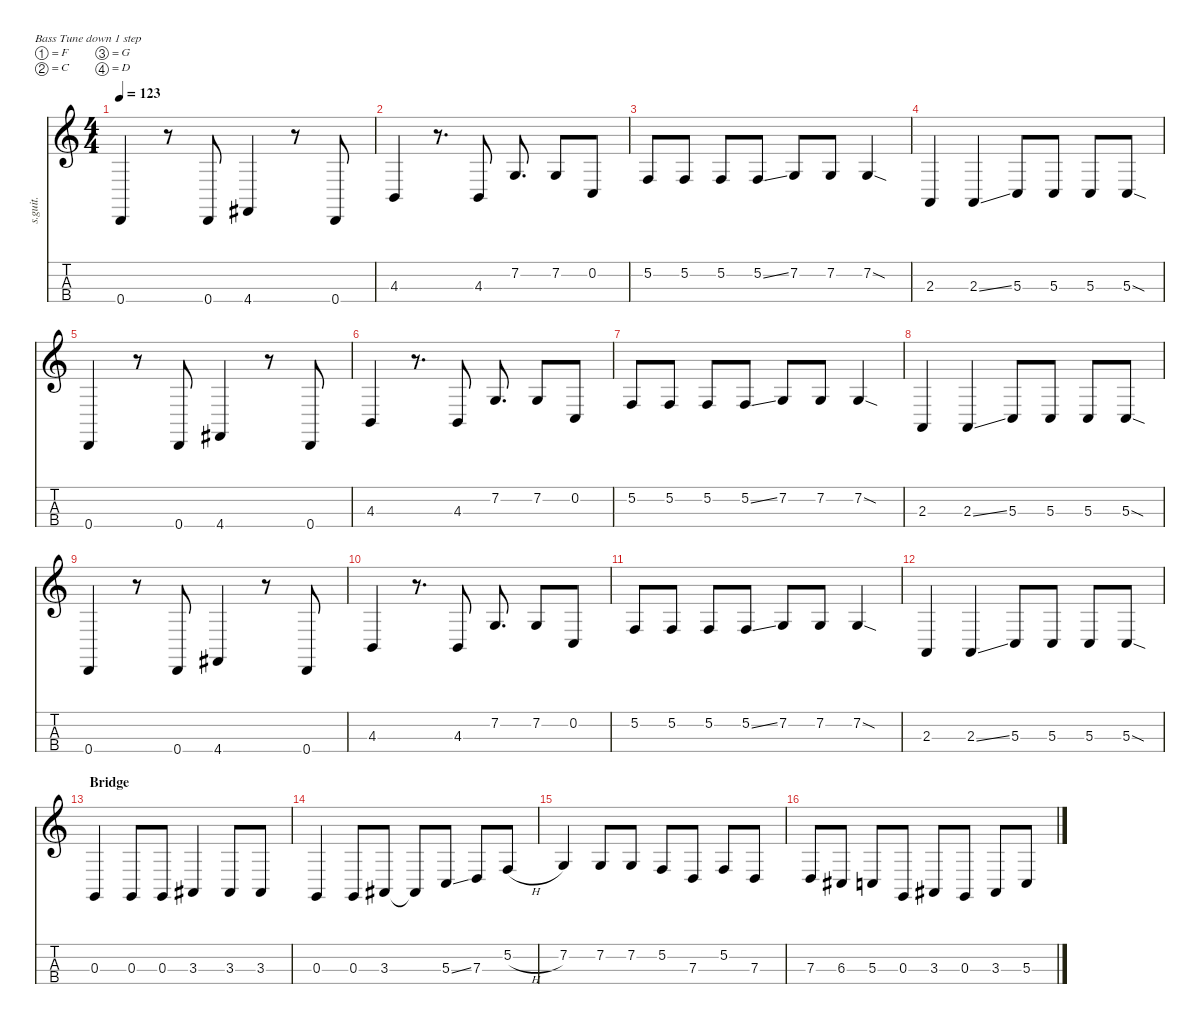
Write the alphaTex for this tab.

\defaultSystemsLayout 4
\hideDynamics
\bracketExtendMode nobrackets
\track ("Krist Novoselic" "s.guit.") {instrument electricbasspick}
\staff {score tabs}
\tuning (F2 C2 G1 D1)
\ts (4 4)
\tempo 123
\clef g2
\ks c
0.4.4{lyrics (0 "") lyrics (1 "") lyrics (2 "") lyrics (3 "") lyrics (4 "") dy f} r.8 0.4.8{lyrics (0 "") lyrics (1 "") lyrics (2 "") lyrics (3 "") lyrics (4 "")} 4.4{acc #}.4{lyrics (0 "") lyrics (1 "") lyrics (2 "") lyrics (3 "") lyrics (4 "")} r.8 0.4.8{lyrics (0 "") lyrics (1 "") lyrics (2 "") lyrics (3 "") lyrics (4 "")} |
4.3.4{lyrics (0 "") lyrics (1 "") lyrics (2 "") lyrics (3 "") lyrics (4 "")} r.8{d} 4.3.8{lyrics (0 "") lyrics (1 "") lyrics (2 "") lyrics (3 "") lyrics (4 "")} 7.2.8{d lyrics (0 "") lyrics (1 "") lyrics (2 "") lyrics (3 "") lyrics (4 "")} 7.2.8{lyrics (0 "") lyrics (1 "") lyrics (2 "") lyrics (3 "") lyrics (4 "")} 0.2.8{lyrics (0 "") lyrics (1 "") lyrics (2 "") lyrics (3 "") lyrics (4 "")} |
5.2.8{lyrics (0 "") lyrics (1 "") lyrics (2 "") lyrics (3 "") lyrics (4 "")} 5.2.8{lyrics (0 "") lyrics (1 "") lyrics (2 "") lyrics (3 "") lyrics (4 "")} 5.2.8{lyrics (0 "") lyrics (1 "") lyrics (2 "") lyrics (3 "") lyrics (4 "")} 5.2{ss}.8{lyrics (0 "") lyrics (1 "") lyrics (2 "") lyrics (3 "") lyrics (4 "")} 7.2.8{lyrics (0 "") lyrics (1 "") lyrics (2 "") lyrics (3 "") lyrics (4 "")} 7.2.8{lyrics (0 "") lyrics (1 "") lyrics (2 "") lyrics (3 "") lyrics (4 "")} 7.2{sod}.4{lyrics (0 "") lyrics (1 "") lyrics (2 "") lyrics (3 "") lyrics (4 "")} |
2.3.4{lyrics (0 "") lyrics (1 "") lyrics (2 "") lyrics (3 "") lyrics (4 "")} 2.3{ss}.4{lyrics (0 "") lyrics (1 "") lyrics (2 "") lyrics (3 "") lyrics (4 "")} 5.3.8{lyrics (0 "") lyrics (1 "") lyrics (2 "") lyrics (3 "") lyrics (4 "")} 5.3.8{lyrics (0 "") lyrics (1 "") lyrics (2 "") lyrics (3 "") lyrics (4 "")} 5.3.8{lyrics (0 "") lyrics (1 "") lyrics (2 "") lyrics (3 "") lyrics (4 "")} 5.3{sod}.8{lyrics (0 "") lyrics (1 "") lyrics (2 "") lyrics (3 "") lyrics (4 "")} |
0.4.4{lyrics (0 "") lyrics (1 "") lyrics (2 "") lyrics (3 "") lyrics (4 "")} r.8 0.4.8{lyrics (0 "") lyrics (1 "") lyrics (2 "") lyrics (3 "") lyrics (4 "")} 4.4{acc #}.4{lyrics (0 "") lyrics (1 "") lyrics (2 "") lyrics (3 "") lyrics (4 "")} r.8 0.4.8{lyrics (0 "") lyrics (1 "") lyrics (2 "") lyrics (3 "") lyrics (4 "")} |
4.3.4{lyrics (0 "") lyrics (1 "") lyrics (2 "") lyrics (3 "") lyrics (4 "")} r.8{d} 4.3.8{lyrics (0 "") lyrics (1 "") lyrics (2 "") lyrics (3 "") lyrics (4 "")} 7.2.8{d lyrics (0 "") lyrics (1 "") lyrics (2 "") lyrics (3 "") lyrics (4 "")} 7.2.8{lyrics (0 "") lyrics (1 "") lyrics (2 "") lyrics (3 "") lyrics (4 "")} 0.2.8{lyrics (0 "") lyrics (1 "") lyrics (2 "") lyrics (3 "") lyrics (4 "")} |
5.2.8{lyrics (0 "") lyrics (1 "") lyrics (2 "") lyrics (3 "") lyrics (4 "")} 5.2.8{lyrics (0 "") lyrics (1 "") lyrics (2 "") lyrics (3 "") lyrics (4 "")} 5.2.8{lyrics (0 "") lyrics (1 "") lyrics (2 "") lyrics (3 "") lyrics (4 "")} 5.2{ss}.8{lyrics (0 "") lyrics (1 "") lyrics (2 "") lyrics (3 "") lyrics (4 "")} 7.2.8{lyrics (0 "") lyrics (1 "") lyrics (2 "") lyrics (3 "") lyrics (4 "")} 7.2.8{lyrics (0 "") lyrics (1 "") lyrics (2 "") lyrics (3 "") lyrics (4 "")} 7.2{sod}.4{lyrics (0 "") lyrics (1 "") lyrics (2 "") lyrics (3 "") lyrics (4 "")} |
2.3.4{lyrics (0 "") lyrics (1 "") lyrics (2 "") lyrics (3 "") lyrics (4 "")} 2.3{ss}.4{lyrics (0 "") lyrics (1 "") lyrics (2 "") lyrics (3 "") lyrics (4 "")} 5.3.8{lyrics (0 "") lyrics (1 "") lyrics (2 "") lyrics (3 "") lyrics (4 "")} 5.3.8{lyrics (0 "") lyrics (1 "") lyrics (2 "") lyrics (3 "") lyrics (4 "")} 5.3.8{lyrics (0 "") lyrics (1 "") lyrics (2 "") lyrics (3 "") lyrics (4 "")} 5.3{sod}.8{lyrics (0 "") lyrics (1 "") lyrics (2 "") lyrics (3 "") lyrics (4 "")} |
0.4.4{lyrics (0 "") lyrics (1 "") lyrics (2 "") lyrics (3 "") lyrics (4 "")} r.8 0.4.8{lyrics (0 "") lyrics (1 "") lyrics (2 "") lyrics (3 "") lyrics (4 "")} 4.4{acc #}.4{lyrics (0 "") lyrics (1 "") lyrics (2 "") lyrics (3 "") lyrics (4 "")} r.8 0.4.8{lyrics (0 "") lyrics (1 "") lyrics (2 "") lyrics (3 "") lyrics (4 "")} |
4.3.4{lyrics (0 "") lyrics (1 "") lyrics (2 "") lyrics (3 "") lyrics (4 "")} r.8{d} 4.3.8{lyrics (0 "") lyrics (1 "") lyrics (2 "") lyrics (3 "") lyrics (4 "")} 7.2.8{d lyrics (0 "") lyrics (1 "") lyrics (2 "") lyrics (3 "") lyrics (4 "")} 7.2.8{lyrics (0 "") lyrics (1 "") lyrics (2 "") lyrics (3 "") lyrics (4 "")} 0.2.8{lyrics (0 "") lyrics (1 "") lyrics (2 "") lyrics (3 "") lyrics (4 "")} |
5.2.8{lyrics (0 "") lyrics (1 "") lyrics (2 "") lyrics (3 "") lyrics (4 "")} 5.2.8{lyrics (0 "") lyrics (1 "") lyrics (2 "") lyrics (3 "") lyrics (4 "")} 5.2.8{lyrics (0 "") lyrics (1 "") lyrics (2 "") lyrics (3 "") lyrics (4 "")} 5.2{ss}.8{lyrics (0 "") lyrics (1 "") lyrics (2 "") lyrics (3 "") lyrics (4 "")} 7.2.8{lyrics (0 "") lyrics (1 "") lyrics (2 "") lyrics (3 "") lyrics (4 "")} 7.2.8{lyrics (0 "") lyrics (1 "") lyrics (2 "") lyrics (3 "") lyrics (4 "")} 7.2{sod}.4{lyrics (0 "") lyrics (1 "") lyrics (2 "") lyrics (3 "") lyrics (4 "")} |
2.3.4{lyrics (0 "") lyrics (1 "") lyrics (2 "") lyrics (3 "") lyrics (4 "")} 2.3{ss}.4{lyrics (0 "") lyrics (1 "") lyrics (2 "") lyrics (3 "") lyrics (4 "")} 5.3.8{lyrics (0 "") lyrics (1 "") lyrics (2 "") lyrics (3 "") lyrics (4 "")} 5.3.8{lyrics (0 "") lyrics (1 "") lyrics (2 "") lyrics (3 "") lyrics (4 "")} 5.3.8{lyrics (0 "") lyrics (1 "") lyrics (2 "") lyrics (3 "") lyrics (4 "")} 5.3{sod}.8{lyrics (0 "") lyrics (1 "") lyrics (2 "") lyrics (3 "") lyrics (4 "")} |
\section ("" "Bridge")
0.3.4{lyrics (0 "") lyrics (1 "") lyrics (2 "") lyrics (3 "") lyrics (4 "")} 0.3.8{lyrics (0 "") lyrics (1 "") lyrics (2 "") lyrics (3 "") lyrics (4 "")} 0.3.8{lyrics (0 "") lyrics (1 "") lyrics (2 "") lyrics (3 "") lyrics (4 "")} 3.3{acc #}.4{lyrics (0 "") lyrics (1 "") lyrics (2 "") lyrics (3 "") lyrics (4 "")} 3.3{acc #}.8{lyrics (0 "") lyrics (1 "") lyrics (2 "") lyrics (3 "") lyrics (4 "")} 3.3{acc #}.8{lyrics (0 "") lyrics (1 "") lyrics (2 "") lyrics (3 "") lyrics (4 "")} |
0.3.4{lyrics (0 "") lyrics (1 "") lyrics (2 "") lyrics (3 "") lyrics (4 "")} 0.3.8{lyrics (0 "") lyrics (1 "") lyrics (2 "") lyrics (3 "") lyrics (4 "")} 3.3{acc #}.8{lyrics (0 "") lyrics (1 "") lyrics (2 "") lyrics (3 "") lyrics (4 "")} 3.3{t acc #}.8{lyrics (0 "") lyrics (1 "") lyrics (2 "") lyrics (3 "") lyrics (4 "")} 5.3{ss}.8{lyrics (0 "") lyrics (1 "") lyrics (2 "") lyrics (3 "") lyrics (4 "")} 7.3.8{lyrics (0 "") lyrics (1 "") lyrics (2 "") lyrics (3 "") lyrics (4 "")} 5.2{h}.8{lyrics (0 "") lyrics (1 "") lyrics (2 "") lyrics (3 "") lyrics (4 "")} |
7.2.4{lyrics (0 "") lyrics (1 "") lyrics (2 "") lyrics (3 "") lyrics (4 "")} 7.2.8{lyrics (0 "") lyrics (1 "") lyrics (2 "") lyrics (3 "") lyrics (4 "")} 7.2.8{lyrics (0 "") lyrics (1 "") lyrics (2 "") lyrics (3 "") lyrics (4 "")} 5.2.8{lyrics (0 "") lyrics (1 "") lyrics (2 "") lyrics (3 "") lyrics (4 "")} 7.3.8{lyrics (0 "") lyrics (1 "") lyrics (2 "") lyrics (3 "") lyrics (4 "")} 5.2.8{lyrics (0 "") lyrics (1 "") lyrics (2 "") lyrics (3 "") lyrics (4 "")} 7.3.8{lyrics (0 "") lyrics (1 "") lyrics (2 "") lyrics (3 "") lyrics (4 "")} |
7.3.8{lyrics (0 "") lyrics (1 "") lyrics (2 "") lyrics (3 "") lyrics (4 "")} 6.3{acc #}.8{lyrics (0 "") lyrics (1 "") lyrics (2 "") lyrics (3 "") lyrics (4 "")} 5.3.8{lyrics (0 "") lyrics (1 "") lyrics (2 "") lyrics (3 "") lyrics (4 "")} 0.3.8{lyrics (0 "") lyrics (1 "") lyrics (2 "") lyrics (3 "") lyrics (4 "")} 3.3{acc #}.8{lyrics (0 "") lyrics (1 "") lyrics (2 "") lyrics (3 "") lyrics (4 "")} 0.3.8{lyrics (0 "") lyrics (1 "") lyrics (2 "") lyrics (3 "") lyrics (4 "")} 3.3{acc #}.8{lyrics (0 "") lyrics (1 "") lyrics (2 "") lyrics (3 "") lyrics (4 "")} 5.3.8{lyrics (0 "") lyrics (1 "") lyrics (2 "") lyrics (3 "") lyrics (4 "")}
